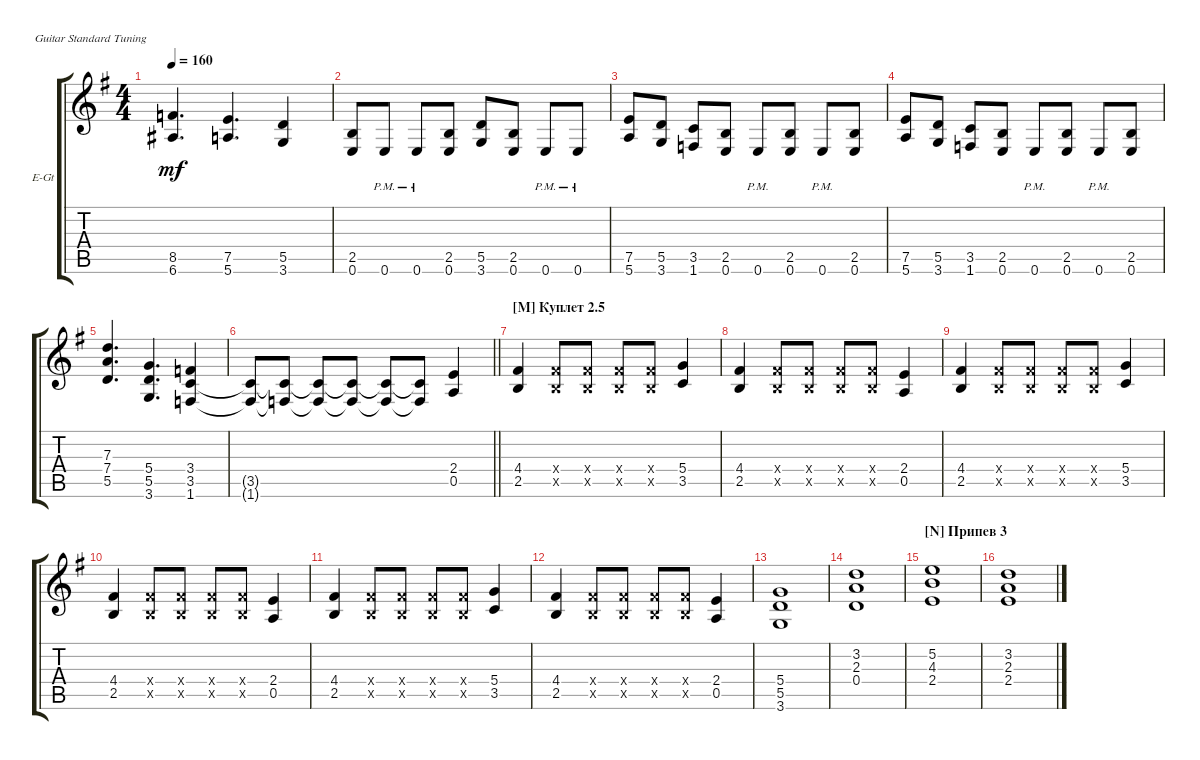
\defaultSystemsLayout 4
\bracketExtendMode groupsimilarinstruments
\firstSystemTrackNameOrientation horizontal
\otherSystemsTrackNameOrientation horizontal
\track ("Electric Guitar" "E-Gt") {instrument distortionguitar}
\staff {score tabs}
\tuning (E4 B3 G3 D3 A2 E2)
\ts (4 4)
\tempo 160
\clef g2
\ks eminor
(6.6 8.5).4{d dy mf} (5.6 7.5).4{d} (3.6 5.5).4 |
(0.6 2.5).8 0.6{pm}.8 0.6{pm}.8 (0.6 2.5).8 (5.5 3.6).8 (0.6 2.5).8 0.6{pm}.8 0.6{pm}.8 |
\scale
0.307692 (5.6 7.5).8 (3.6 5.5).8 (1.6 3.5).8 (0.6 2.5).8 0.6{pm}.8 (0.6 2.5).8 0.6{pm}.8 (0.6 2.5).8 |
\scale
0.239769 (5.6 7.5).8 (3.6 5.5).8 (1.6 3.5).8 (0.6 2.5).8 0.6{pm}.8 (0.6 2.5).8 0.6{pm}.8 (0.6 2.5).8 |
\scale
0.222169 (5.5 7.4 7.3).4{d} (3.6 5.5 5.4).4{d} (3.5 1.6 3.4).4 |
\section ("" "")
\scale
0.230769
\barLineRight lightlight
(1.6{t} 3.5{t}).8 (1.6{t} 3.5{t}).8 (1.6{t} 3.5{t}).8 (1.6{t} 3.5{t}).8 (1.6{t} 3.5{t}).8 (1.6{t} 3.5{t}).8 (0.5 2.4).4 |
\section ("M" "Куплет 2.5")
(2.5 4.4).4 (2.5{x} 4.4{x}).8 (2.5{x} 4.4{x}).8 (2.5{x} 4.4{x}).8 (2.5{x} 4.4{x}).8 (3.5 5.4).4 |
(2.5 4.4).4 (2.5{x} 4.4{x}).8 (2.5{x} 4.4{x}).8 (2.5{x} 4.4{x}).8 (2.5{x} 4.4{x}).8 (0.5 2.4).4 |
(2.5 4.4).4 (2.5{x} 4.4{x}).8 (2.5{x} 4.4{x}).8 (2.5{x} 4.4{x}).8 (2.5{x} 4.4{x}).8 (3.5 5.4).4 |
(2.5 4.4).4 (2.5{x} 4.4{x}).8 (2.5{x} 4.4{x}).8 (2.5{x} 4.4{x}).8 (2.5{x} 4.4{x}).8 (0.5 2.4).4 |
(2.5 4.4).4 (2.5{x} 4.4{x}).8 (2.5{x} 4.4{x}).8 (2.5{x} 4.4{x}).8 (2.5{x} 4.4{x}).8 (3.5 5.4).4 |
(2.5 4.4).4 (2.5{x} 4.4{x}).8 (2.5{x} 4.4{x}).8 (2.5{x} 4.4{x}).8 (2.5{x} 4.4{x}).8 (0.5 2.4).4 |
(5.5 5.4 3.6).1 |
(0.4 2.3 3.2).1 |
\section ("N" "Припев 3")
(2.4 4.3 5.2).1 |
(2.4 2.3 3.2).1
